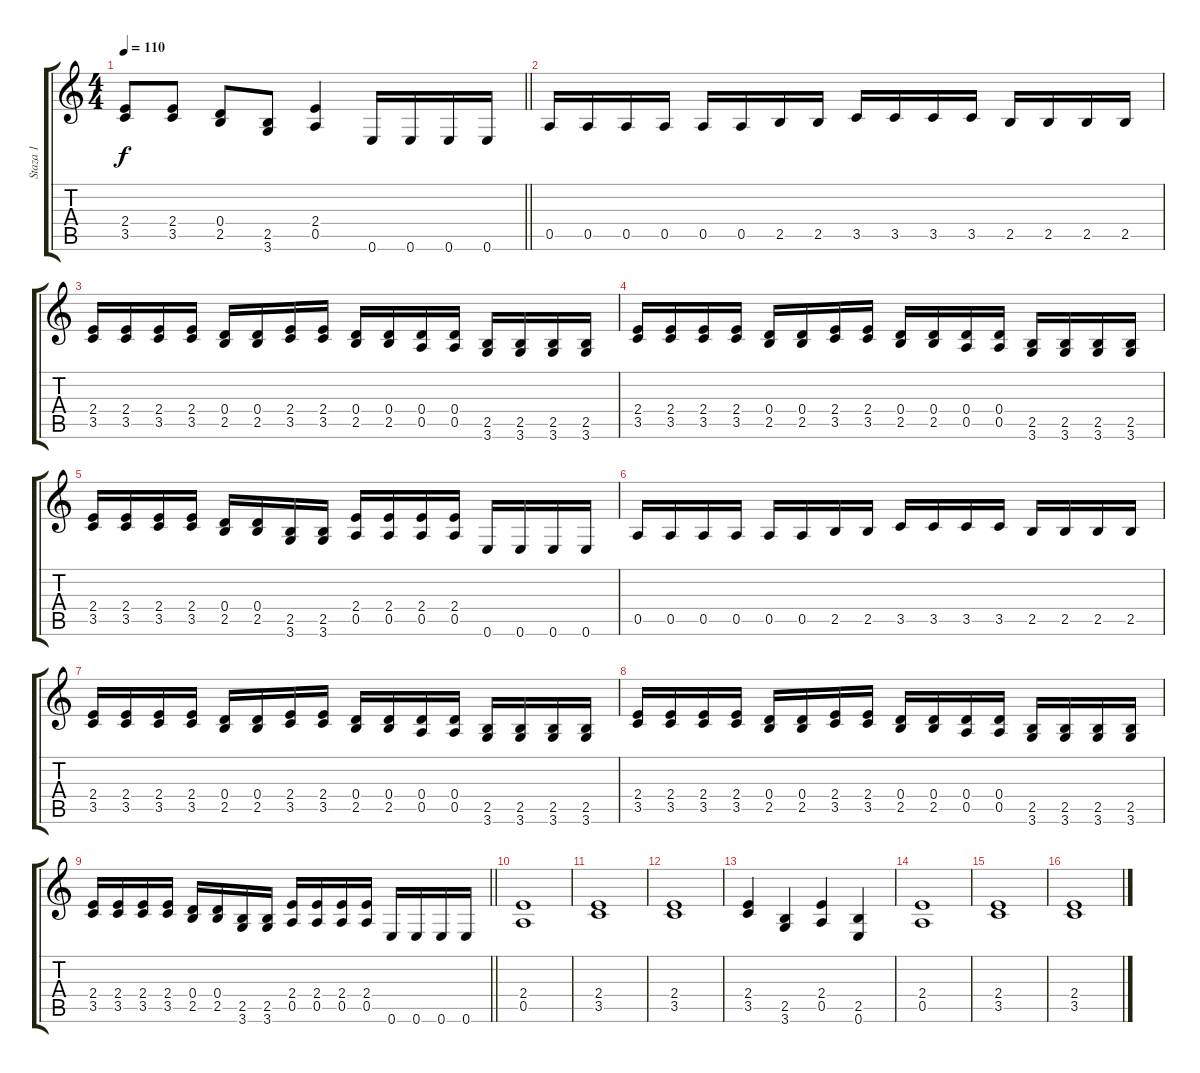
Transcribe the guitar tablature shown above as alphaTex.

\track ("Staza 1" "Staza 1") {instrument distortionguitar}
\staff {score tabs}
\tuning (E4 B3 G3 D3 A2 E2) {hide}
\ts (4 4)
\tempo 110
\clef g2
\barLineRight lightlight
\ks c
(2.4 3.5).8{dy f} (2.4 3.5).8 (0.4 2.5).8 (2.5 3.6).8 (2.4 0.5).4 0.6.16 0.6.16 0.6.16 0.6.16 |
\section ("" "")
0.5.16 0.5.16 0.5.16 0.5.16 0.5.16 0.5.16 2.5.16 2.5.16 3.5.16 3.5.16 3.5.16 3.5.16 2.5.16 2.5.16 2.5.16 2.5.16 |
(2.4 3.5).16 (2.4 3.5).16 (2.4 3.5).16 (2.4 3.5).16 (0.4 2.5).16 (0.4 2.5).16 (2.4 3.5).16 (2.4 3.5).16 (0.4 2.5).16 (0.4 2.5).16 (0.4 0.5).16 (0.4 0.5).16 (2.5 3.6).16 (2.5 3.6).16 (2.5 3.6).16 (2.5 3.6).16 |
(2.4 3.5).16 (2.4 3.5).16 (2.4 3.5).16 (2.4 3.5).16 (0.4 2.5).16 (0.4 2.5).16 (2.4 3.5).16 (2.4 3.5).16 (0.4 2.5).16 (0.4 2.5).16 (0.4 0.5).16 (0.4 0.5).16 (2.5 3.6).16 (2.5 3.6).16 (2.5 3.6).16 (2.5 3.6).16 |
(2.4 3.5).16 (2.4 3.5).16 (2.4 3.5).16 (2.4 3.5).16 (0.4 2.5).16 (0.4 2.5).16 (2.5 3.6).16 (2.5 3.6).16 (2.4 0.5).16 (2.4 0.5).16 (2.4 0.5).16 (2.4 0.5).16 0.6.16 0.6.16 0.6.16 0.6.16 |
0.5.16 0.5.16 0.5.16 0.5.16 0.5.16 0.5.16 2.5.16 2.5.16 3.5.16 3.5.16 3.5.16 3.5.16 2.5.16 2.5.16 2.5.16 2.5.16 |
(2.4 3.5).16 (2.4 3.5).16 (2.4 3.5).16 (2.4 3.5).16 (0.4 2.5).16 (0.4 2.5).16 (2.4 3.5).16 (2.4 3.5).16 (0.4 2.5).16 (0.4 2.5).16 (0.4 0.5).16 (0.4 0.5).16 (2.5 3.6).16 (2.5 3.6).16 (2.5 3.6).16 (2.5 3.6).16 |
(2.4 3.5).16 (2.4 3.5).16 (2.4 3.5).16 (2.4 3.5).16 (0.4 2.5).16 (0.4 2.5).16 (2.4 3.5).16 (2.4 3.5).16 (0.4 2.5).16 (0.4 2.5).16 (0.4 0.5).16 (0.4 0.5).16 (2.5 3.6).16 (2.5 3.6).16 (2.5 3.6).16 (2.5 3.6).16 |
\barLineRight lightlight
(2.4 3.5).16 (2.4 3.5).16 (2.4 3.5).16 (2.4 3.5).16 (0.4 2.5).16 (0.4 2.5).16 (2.5 3.6).16 (2.5 3.6).16 (2.4 0.5).16 (2.4 0.5).16 (2.4 0.5).16 (2.4 0.5).16 0.6.16 0.6.16 0.6.16 0.6.16 |
\section ("" "")
(2.4 0.5).1 |
(2.4 3.5).1 |
(2.4 3.5).1 |
(2.4 3.5).4 (2.5 3.6).4 (2.4 0.5).4 (2.5 0.6).4 |
(2.4 0.5).1 |
(2.4 3.5).1 |
(2.4 3.5).1
